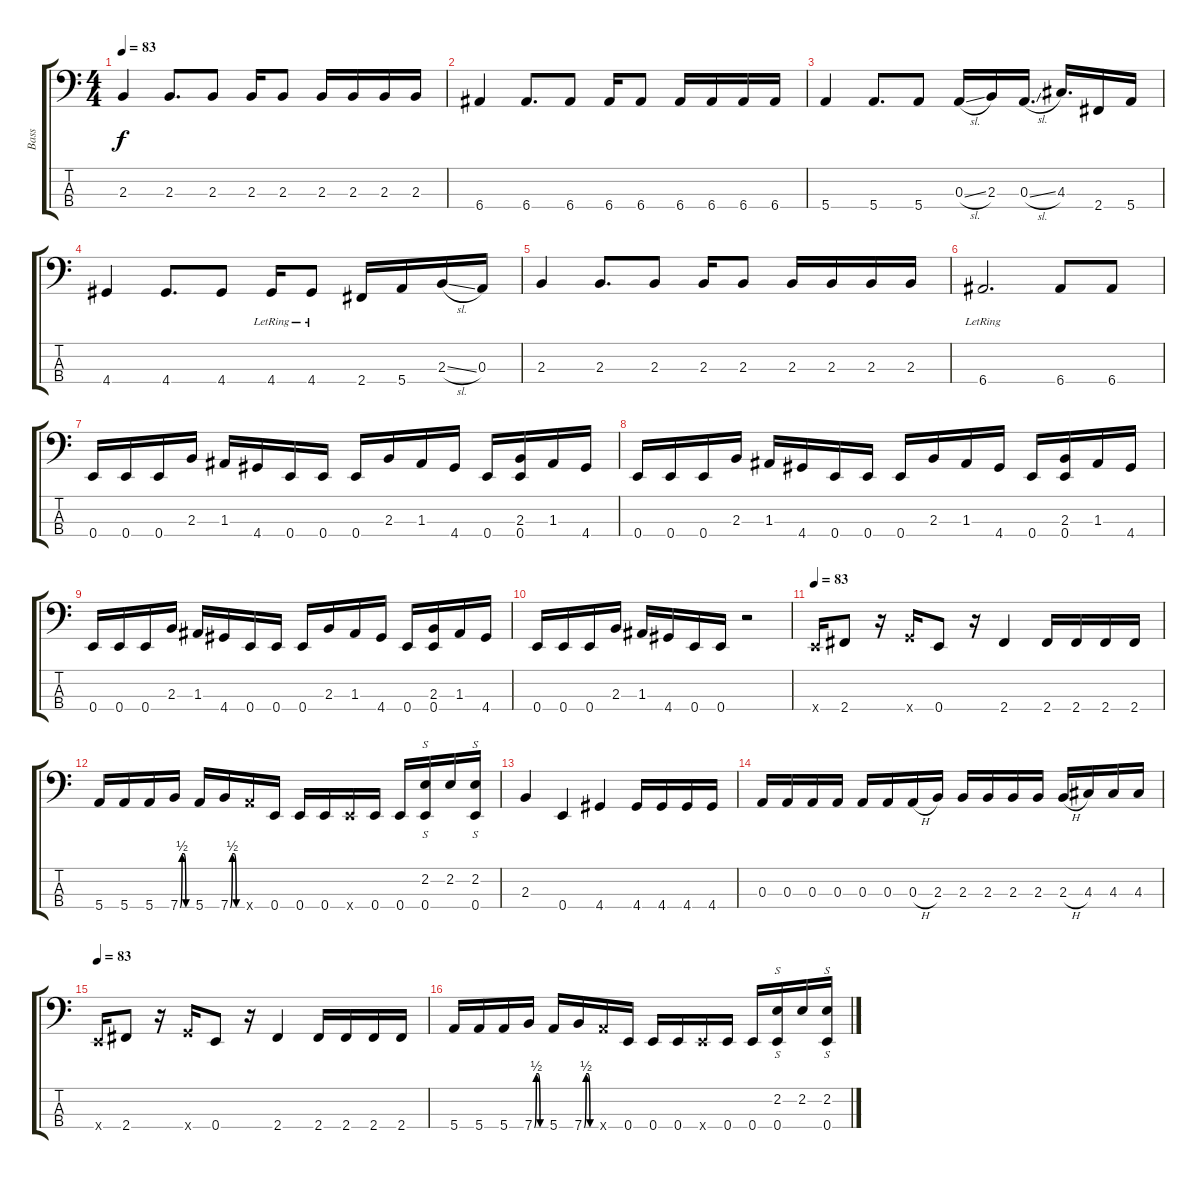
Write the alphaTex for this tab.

\track ("Bass" "Bass") {instrument electricbassfinger}
\staff {score tabs}
\tuning (G2 D2 A1 E1) {hide}
\ts (4 4)
\tempo 83
\clef f4
\ks c
2.3.4{dy f} 2.3.8{d} 2.3.8 2.3.16 2.3.8 2.3.16 2.3.16 2.3.16 2.3.16 |
6.4.4 6.4.8{d} 6.4.8 6.4.16 6.4.8 6.4.16 6.4.16 6.4.16 6.4.16 |
5.4.4 5.4.8{d} 5.4.8 0.3{sl}.16 2.3.16 0.3{sl}.16{d} 4.3.16{d} 2.4.16 5.4.16 |
4.4.4 4.4.8{d} 4.4.8 4.4{lr}.16 4.4{lr}.8 2.4.16 5.4.16 2.3{sl}.16 0.3.16 |
2.3.4 2.3.8{d} 2.3.8 2.3.16 2.3.8 2.3.16 2.3.16 2.3.16 2.3.16 |
6.4{lr}.2{d} 6.4.8 6.4.8 |
0.4.16 0.4.16 0.4.16 2.3.16 1.3.16 4.4.16 0.4.16 0.4.16 0.4.16 2.3.16 1.3.16 4.4.16 0.4.16 (2.3 0.4).16 1.3.16 4.4.16 |
0.4.16 0.4.16 0.4.16 2.3.16 1.3.16 4.4.16 0.4.16 0.4.16 0.4.16 2.3.16 1.3.16 4.4.16 0.4.16 (2.3 0.4).16 1.3.16 4.4.16 |
0.4.16 0.4.16 0.4.16 2.3.16 1.3.16 4.4.16 0.4.16 0.4.16 0.4.16 2.3.16 1.3.16 4.4.16 0.4.16 (2.3 0.4).16 1.3.16 4.4.16 |
0.4.16 0.4.16 0.4.16 2.3.16 1.3.16 4.4.16 0.4.16 0.4.16 r.2 |
\tempo 83
0.4{x}.16 2.4.8 r.16 3.4{x}.16 0.4.8 r.16 2.4.4 2.4.16 2.4.16 2.4.16 2.4.16 |
5.4.16 5.4.16 5.4.16 7.4{be (custom 0 0 10 2 20 2 30 0 60 0)}.16 5.4.16 7.4{be (custom 0 0 10 2 20 2 30 0 60 0)}.16 5.4{x}.16 0.4.16 0.4.16 0.4.16 0.4{x}.16 0.4.16 0.4.16 (2.2 0.4).16{s} 2.2.16 (2.2 0.4).16{s} |
2.3.4 0.4.4 4.4.4 4.4.16 4.4.16 4.4.16 4.4.16 |
0.3.16 0.3.16 0.3.16 0.3.16 0.3.16 0.3.16 0.3{h}.16 2.3.16 2.3.16 2.3.16 2.3.16 2.3.16 2.3{h}.16 4.3.16 4.3.16 4.3.16 |
\tempo 83
0.4{x}.16 2.4.8 r.16 3.4{x}.16 0.4.8 r.16 2.4.4 2.4.16 2.4.16 2.4.16 2.4.16 |
5.4.16 5.4.16 5.4.16 7.4{be (custom 0 0 10 2 20 2 30 0 60 0)}.16 5.4.16 7.4{be (custom 0 0 10 2 20 2 30 0 60 0)}.16 5.4{x}.16 0.4.16 0.4.16 0.4.16 0.4{x}.16 0.4.16 0.4.16 (2.2 0.4).16{s} 2.2.16 (2.2 0.4).16{s}
